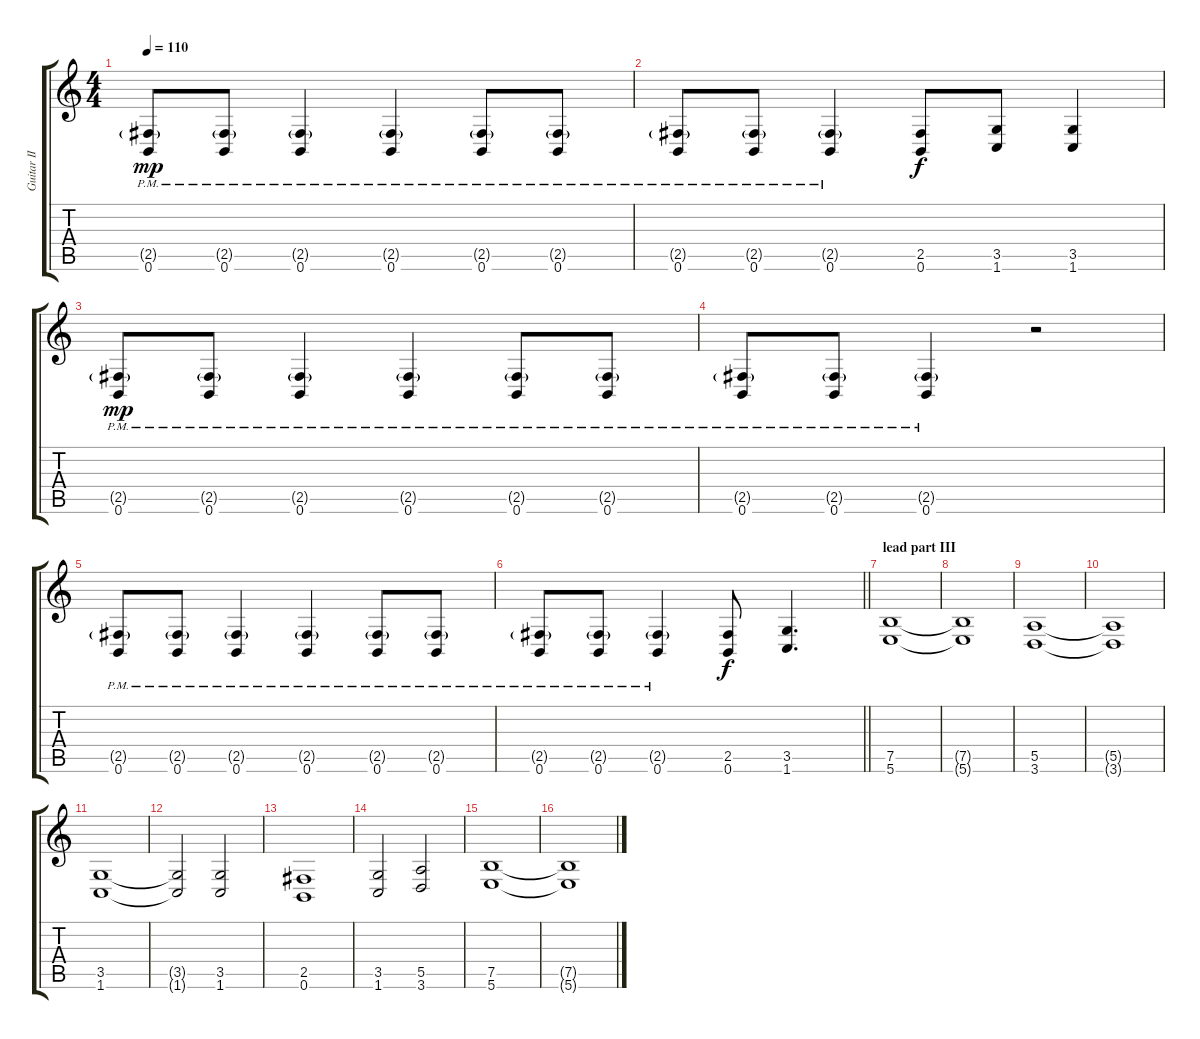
\track ("Guitar II" "Guitar II") {instrument distortionguitar}
\staff {score tabs}
\tuning (B3 Gb3 D3 A2 E2 B1) {hide}
\ts (4 4)
\tempo 110
\clef g2
\ks c
(2.5{g pm} 0.6{pm}).8{dy mp} (2.5{g pm} 0.6{pm}).8 (2.5{g pm} 0.6{pm}).4 (2.5{g pm} 0.6{pm}).4 (2.5{g pm} 0.6{pm}).8 (2.5{g pm} 0.6{pm}).8 |
(2.5{g pm} 0.6{pm}).8 (2.5{g pm} 0.6{pm}).8 (2.5{g pm} 0.6{pm}).4 (2.5 0.6).8{dy f} (3.5 1.6).8 (3.5 1.6).4 |
(2.5{g pm} 0.6{pm}).8{dy mp} (2.5{g pm} 0.6{pm}).8 (2.5{g pm} 0.6{pm}).4 (2.5{g pm} 0.6{pm}).4 (2.5{g pm} 0.6{pm}).8 (2.5{g pm} 0.6{pm}).8 |
(2.5{g pm} 0.6{pm}).8 (2.5{g pm} 0.6{pm}).8 (2.5{g pm} 0.6{pm}).4 r.2 |
(2.5{g pm} 0.6{pm}).8 (2.5{g pm} 0.6{pm}).8 (2.5{g pm} 0.6{pm}).4 (2.5{g pm} 0.6{pm}).4 (2.5{g pm} 0.6{pm}).8 (2.5{g pm} 0.6{pm}).8 |
\barLineRight lightlight
(2.5{g pm} 0.6{pm}).8 (2.5{g pm} 0.6{pm}).8 (2.5{g pm} 0.6{pm}).4 (2.5 0.6).8{dy f} (3.5 1.6).4{d} |
\section ("" "lead part III")
(7.5 5.6).1 |
(7.5{t} 5.6{t}).1 |
(5.5 3.6).1 |
(5.5{t} 3.6{t}).1 |
(3.5 1.6).1 |
(3.5{t} 1.6{t}).2 (3.5 1.6).2 |
(2.5 0.6).1 |
(3.5 1.6).2 (5.5 3.6).2 |
(7.5 5.6).1 |
(7.5{t} 5.6{t}).1
